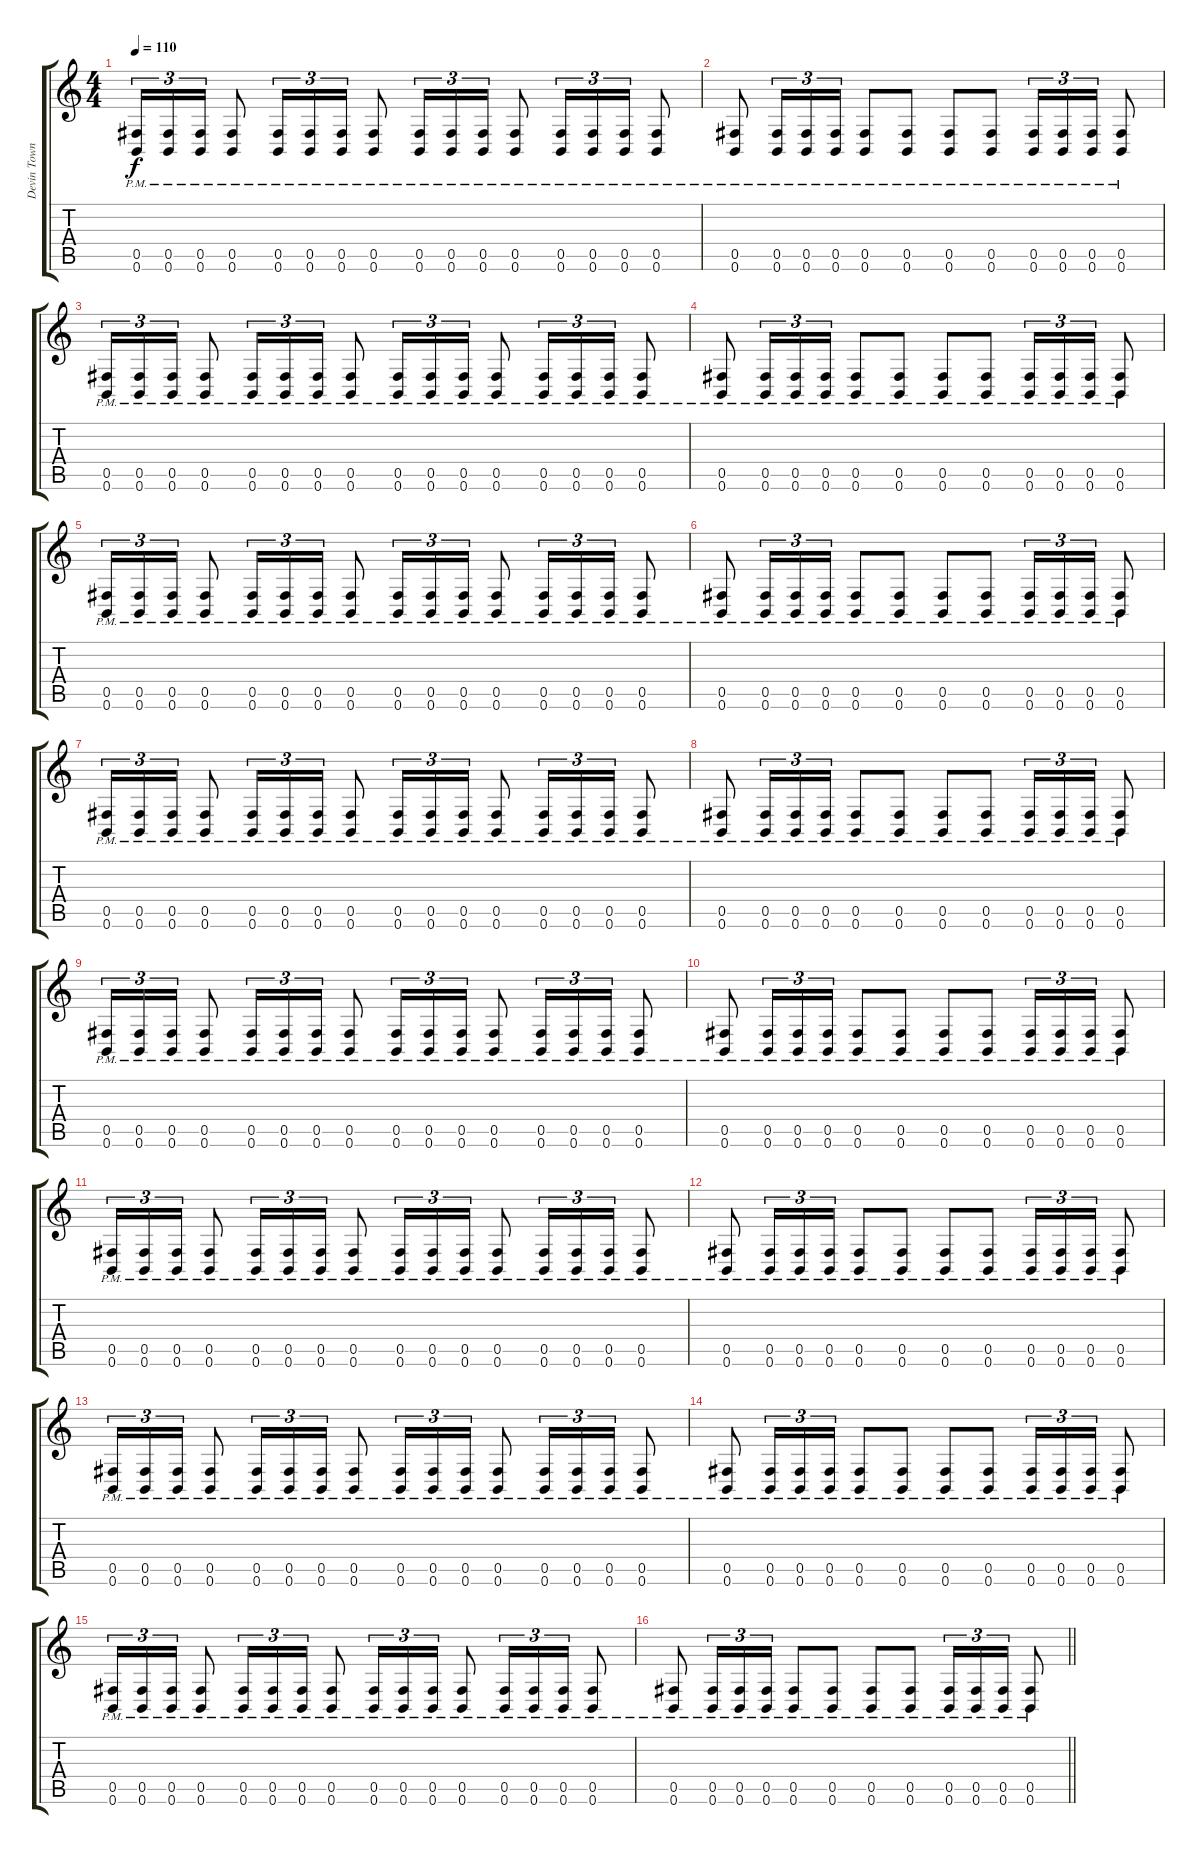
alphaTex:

\track ("Devin Townsend" "Devin Town") {instrument distortionguitar}
\staff {score tabs}
\tuning (Eb4 B3 Gb3 B2 Gb2 B1) {hide}
\ts (4 4)
\tempo 110
\clef g2
\ks c
(0.5{pm} 0.6{pm}).16{tu (3 2) dy f} (0.5{pm} 0.6{pm}).16{tu (3 2)} (0.5{pm} 0.6{pm}).16{tu (3 2)} (0.5{pm} 0.6{pm}).8 (0.5{pm} 0.6{pm}).16{tu (3 2)} (0.5{pm} 0.6{pm}).16{tu (3 2)} (0.5{pm} 0.6{pm}).16{tu (3 2)} (0.5{pm} 0.6{pm}).8 (0.5{pm} 0.6{pm}).16{tu (3 2)} (0.5{pm} 0.6{pm}).16{tu (3 2)} (0.5{pm} 0.6{pm}).16{tu (3 2)} (0.5{pm} 0.6{pm}).8 (0.5{pm} 0.6{pm}).16{tu (3 2)} (0.5{pm} 0.6{pm}).16{tu (3 2)} (0.5{pm} 0.6{pm}).16{tu (3 2)} (0.5{pm} 0.6{pm}).8 |
(0.5{pm} 0.6{pm}).8 (0.5{pm} 0.6{pm}).16{tu (3 2)} (0.5{pm} 0.6{pm}).16{tu (3 2)} (0.5{pm} 0.6{pm}).16{tu (3 2)} (0.5{pm} 0.6{pm}).8 (0.5{pm} 0.6{pm}).8 (0.5{pm} 0.6{pm}).8 (0.5{pm} 0.6{pm}).8 (0.5{pm} 0.6{pm}).16{tu (3 2)} (0.5{pm} 0.6{pm}).16{tu (3 2)} (0.5{pm} 0.6{pm}).16{tu (3 2)} (0.5{pm} 0.6{pm}).8 |
(0.5{pm} 0.6{pm}).16{tu (3 2)} (0.5{pm} 0.6{pm}).16{tu (3 2)} (0.5{pm} 0.6{pm}).16{tu (3 2)} (0.5{pm} 0.6{pm}).8 (0.5{pm} 0.6{pm}).16{tu (3 2)} (0.5{pm} 0.6{pm}).16{tu (3 2)} (0.5{pm} 0.6{pm}).16{tu (3 2)} (0.5{pm} 0.6{pm}).8 (0.5{pm} 0.6{pm}).16{tu (3 2)} (0.5{pm} 0.6{pm}).16{tu (3 2)} (0.5{pm} 0.6{pm}).16{tu (3 2)} (0.5{pm} 0.6{pm}).8 (0.5{pm} 0.6{pm}).16{tu (3 2)} (0.5{pm} 0.6{pm}).16{tu (3 2)} (0.5{pm} 0.6{pm}).16{tu (3 2)} (0.5{pm} 0.6{pm}).8 |
(0.5{pm} 0.6{pm}).8 (0.5{pm} 0.6{pm}).16{tu (3 2)} (0.5{pm} 0.6{pm}).16{tu (3 2)} (0.5{pm} 0.6{pm}).16{tu (3 2)} (0.5{pm} 0.6{pm}).8 (0.5{pm} 0.6{pm}).8 (0.5{pm} 0.6{pm}).8 (0.5{pm} 0.6{pm}).8 (0.5{pm} 0.6{pm}).16{tu (3 2)} (0.5{pm} 0.6{pm}).16{tu (3 2)} (0.5{pm} 0.6{pm}).16{tu (3 2)} (0.5{pm} 0.6{pm}).8 |
(0.5{pm} 0.6{pm}).16{tu (3 2)} (0.5{pm} 0.6{pm}).16{tu (3 2)} (0.5{pm} 0.6{pm}).16{tu (3 2)} (0.5{pm} 0.6{pm}).8 (0.5{pm} 0.6{pm}).16{tu (3 2)} (0.5{pm} 0.6{pm}).16{tu (3 2)} (0.5{pm} 0.6{pm}).16{tu (3 2)} (0.5{pm} 0.6{pm}).8 (0.5{pm} 0.6{pm}).16{tu (3 2)} (0.5{pm} 0.6{pm}).16{tu (3 2)} (0.5{pm} 0.6{pm}).16{tu (3 2)} (0.5{pm} 0.6{pm}).8 (0.5{pm} 0.6{pm}).16{tu (3 2)} (0.5{pm} 0.6{pm}).16{tu (3 2)} (0.5{pm} 0.6{pm}).16{tu (3 2)} (0.5{pm} 0.6{pm}).8 |
(0.5{pm} 0.6{pm}).8 (0.5{pm} 0.6{pm}).16{tu (3 2)} (0.5{pm} 0.6{pm}).16{tu (3 2)} (0.5{pm} 0.6{pm}).16{tu (3 2)} (0.5{pm} 0.6{pm}).8 (0.5{pm} 0.6{pm}).8 (0.5{pm} 0.6{pm}).8 (0.5{pm} 0.6{pm}).8 (0.5{pm} 0.6{pm}).16{tu (3 2)} (0.5{pm} 0.6{pm}).16{tu (3 2)} (0.5{pm} 0.6{pm}).16{tu (3 2)} (0.5{pm} 0.6{pm}).8 |
(0.5{pm} 0.6{pm}).16{tu (3 2)} (0.5{pm} 0.6{pm}).16{tu (3 2)} (0.5{pm} 0.6{pm}).16{tu (3 2)} (0.5{pm} 0.6{pm}).8 (0.5{pm} 0.6{pm}).16{tu (3 2)} (0.5{pm} 0.6{pm}).16{tu (3 2)} (0.5{pm} 0.6{pm}).16{tu (3 2)} (0.5{pm} 0.6{pm}).8 (0.5{pm} 0.6{pm}).16{tu (3 2)} (0.5{pm} 0.6{pm}).16{tu (3 2)} (0.5{pm} 0.6{pm}).16{tu (3 2)} (0.5{pm} 0.6{pm}).8 (0.5{pm} 0.6{pm}).16{tu (3 2)} (0.5{pm} 0.6{pm}).16{tu (3 2)} (0.5{pm} 0.6{pm}).16{tu (3 2)} (0.5{pm} 0.6{pm}).8 |
(0.5{pm} 0.6{pm}).8 (0.5{pm} 0.6{pm}).16{tu (3 2)} (0.5{pm} 0.6{pm}).16{tu (3 2)} (0.5{pm} 0.6{pm}).16{tu (3 2)} (0.5{pm} 0.6{pm}).8 (0.5{pm} 0.6{pm}).8 (0.5{pm} 0.6{pm}).8 (0.5{pm} 0.6{pm}).8 (0.5{pm} 0.6{pm}).16{tu (3 2)} (0.5{pm} 0.6{pm}).16{tu (3 2)} (0.5{pm} 0.6{pm}).16{tu (3 2)} (0.5{pm} 0.6{pm}).8 |
(0.5{pm} 0.6{pm}).16{tu (3 2)} (0.5{pm} 0.6{pm}).16{tu (3 2)} (0.5{pm} 0.6{pm}).16{tu (3 2)} (0.5{pm} 0.6{pm}).8 (0.5{pm} 0.6{pm}).16{tu (3 2)} (0.5{pm} 0.6{pm}).16{tu (3 2)} (0.5{pm} 0.6{pm}).16{tu (3 2)} (0.5{pm} 0.6{pm}).8 (0.5{pm} 0.6{pm}).16{tu (3 2)} (0.5{pm} 0.6{pm}).16{tu (3 2)} (0.5{pm} 0.6{pm}).16{tu (3 2)} (0.5{pm} 0.6{pm}).8 (0.5{pm} 0.6{pm}).16{tu (3 2)} (0.5{pm} 0.6{pm}).16{tu (3 2)} (0.5{pm} 0.6{pm}).16{tu (3 2)} (0.5{pm} 0.6{pm}).8 |
(0.5{pm} 0.6{pm}).8 (0.5{pm} 0.6{pm}).16{tu (3 2)} (0.5{pm} 0.6{pm}).16{tu (3 2)} (0.5{pm} 0.6{pm}).16{tu (3 2)} (0.5{pm} 0.6{pm}).8 (0.5{pm} 0.6{pm}).8 (0.5{pm} 0.6{pm}).8 (0.5{pm} 0.6{pm}).8 (0.5{pm} 0.6{pm}).16{tu (3 2)} (0.5{pm} 0.6{pm}).16{tu (3 2)} (0.5{pm} 0.6{pm}).16{tu (3 2)} (0.5{pm} 0.6{pm}).8 |
(0.5{pm} 0.6{pm}).16{tu (3 2)} (0.5{pm} 0.6{pm}).16{tu (3 2)} (0.5{pm} 0.6{pm}).16{tu (3 2)} (0.5{pm} 0.6{pm}).8 (0.5{pm} 0.6{pm}).16{tu (3 2)} (0.5{pm} 0.6{pm}).16{tu (3 2)} (0.5{pm} 0.6{pm}).16{tu (3 2)} (0.5{pm} 0.6{pm}).8 (0.5{pm} 0.6{pm}).16{tu (3 2)} (0.5{pm} 0.6{pm}).16{tu (3 2)} (0.5{pm} 0.6{pm}).16{tu (3 2)} (0.5{pm} 0.6{pm}).8 (0.5{pm} 0.6{pm}).16{tu (3 2)} (0.5{pm} 0.6{pm}).16{tu (3 2)} (0.5{pm} 0.6{pm}).16{tu (3 2)} (0.5{pm} 0.6{pm}).8 |
(0.5{pm} 0.6{pm}).8 (0.5{pm} 0.6{pm}).16{tu (3 2)} (0.5{pm} 0.6{pm}).16{tu (3 2)} (0.5{pm} 0.6{pm}).16{tu (3 2)} (0.5{pm} 0.6{pm}).8 (0.5{pm} 0.6{pm}).8 (0.5{pm} 0.6{pm}).8 (0.5{pm} 0.6{pm}).8 (0.5{pm} 0.6{pm}).16{tu (3 2)} (0.5{pm} 0.6{pm}).16{tu (3 2)} (0.5{pm} 0.6{pm}).16{tu (3 2)} (0.5{pm} 0.6{pm}).8 |
(0.5{pm} 0.6{pm}).16{tu (3 2)} (0.5{pm} 0.6{pm}).16{tu (3 2)} (0.5{pm} 0.6{pm}).16{tu (3 2)} (0.5{pm} 0.6{pm}).8 (0.5{pm} 0.6{pm}).16{tu (3 2)} (0.5{pm} 0.6{pm}).16{tu (3 2)} (0.5{pm} 0.6{pm}).16{tu (3 2)} (0.5{pm} 0.6{pm}).8 (0.5{pm} 0.6{pm}).16{tu (3 2)} (0.5{pm} 0.6{pm}).16{tu (3 2)} (0.5{pm} 0.6{pm}).16{tu (3 2)} (0.5{pm} 0.6{pm}).8 (0.5{pm} 0.6{pm}).16{tu (3 2)} (0.5{pm} 0.6{pm}).16{tu (3 2)} (0.5{pm} 0.6{pm}).16{tu (3 2)} (0.5{pm} 0.6{pm}).8 |
(0.5{pm} 0.6{pm}).8 (0.5{pm} 0.6{pm}).16{tu (3 2)} (0.5{pm} 0.6{pm}).16{tu (3 2)} (0.5{pm} 0.6{pm}).16{tu (3 2)} (0.5{pm} 0.6{pm}).8 (0.5{pm} 0.6{pm}).8 (0.5{pm} 0.6{pm}).8 (0.5{pm} 0.6{pm}).8 (0.5{pm} 0.6{pm}).16{tu (3 2)} (0.5{pm} 0.6{pm}).16{tu (3 2)} (0.5{pm} 0.6{pm}).16{tu (3 2)} (0.5{pm} 0.6{pm}).8 |
(0.5{pm} 0.6{pm}).16{tu (3 2)} (0.5{pm} 0.6{pm}).16{tu (3 2)} (0.5{pm} 0.6{pm}).16{tu (3 2)} (0.5{pm} 0.6{pm}).8 (0.5{pm} 0.6{pm}).16{tu (3 2)} (0.5{pm} 0.6{pm}).16{tu (3 2)} (0.5{pm} 0.6{pm}).16{tu (3 2)} (0.5{pm} 0.6{pm}).8 (0.5{pm} 0.6{pm}).16{tu (3 2)} (0.5{pm} 0.6{pm}).16{tu (3 2)} (0.5{pm} 0.6{pm}).16{tu (3 2)} (0.5{pm} 0.6{pm}).8 (0.5{pm} 0.6{pm}).16{tu (3 2)} (0.5{pm} 0.6{pm}).16{tu (3 2)} (0.5{pm} 0.6{pm}).16{tu (3 2)} (0.5{pm} 0.6{pm}).8 |
\barLineRight lightlight
(0.5{pm} 0.6{pm}).8 (0.5{pm} 0.6{pm}).16{tu (3 2)} (0.5{pm} 0.6{pm}).16{tu (3 2)} (0.5{pm} 0.6{pm}).16{tu (3 2)} (0.5{pm} 0.6{pm}).8 (0.5{pm} 0.6{pm}).8 (0.5{pm} 0.6{pm}).8 (0.5{pm} 0.6{pm}).8 (0.5{pm} 0.6{pm}).16{tu (3 2)} (0.5{pm} 0.6{pm}).16{tu (3 2)} (0.5{pm} 0.6{pm}).16{tu (3 2)} (0.5{pm} 0.6{pm}).8
